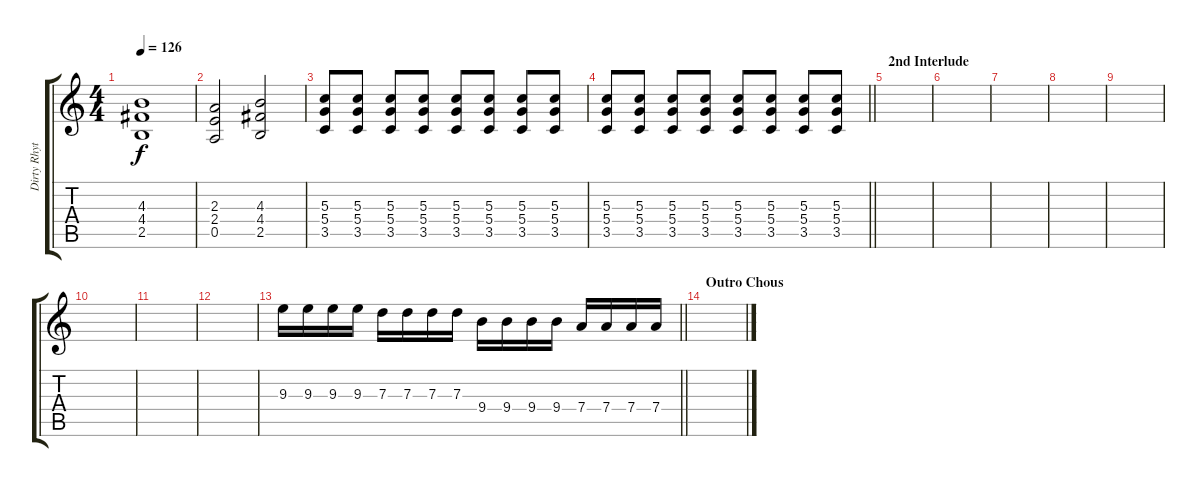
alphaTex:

\track ("Dirty Rhythm" "Dirty Rhyt") {instrument overdrivenguitar}
\staff {score tabs}
\tuning (E4 B3 G3 D3 A2 E2) {hide}
\ts (4 4)
\tempo 126
\clef g2
\ks c
(4.3 4.4 2.5).1{dy f} |
(2.3 2.4 0.5).2 (4.3 4.4 2.5).2 |
(5.3 5.4 3.5).8 (5.3 5.4 3.5).8 (5.3 5.4 3.5).8 (5.3 5.4 3.5).8 (5.3 5.4 3.5).8 (5.3 5.4 3.5).8 (5.3 5.4 3.5).8 (5.3 5.4 3.5).8 |
\barLineRight lightlight
(5.3 5.4 3.5).8 (5.3 5.4 3.5).8 (5.3 5.4 3.5).8 (5.3 5.4 3.5).8 (5.3 5.4 3.5).8 (5.3 5.4 3.5).8 (5.3 5.4 3.5).8 (5.3 5.4 3.5).8 |
\section ("" "2nd Interlude")
|
|
|
|
|
|
|
|
\barLineRight lightlight
9.3.16 9.3.16 9.3.16 9.3.16 7.3.16 7.3.16 7.3.16 7.3.16 9.4.16 9.4.16 9.4.16 9.4.16 7.4.16 7.4.16 7.4.16 7.4.16 |
\section ("" "Outro Chous")
